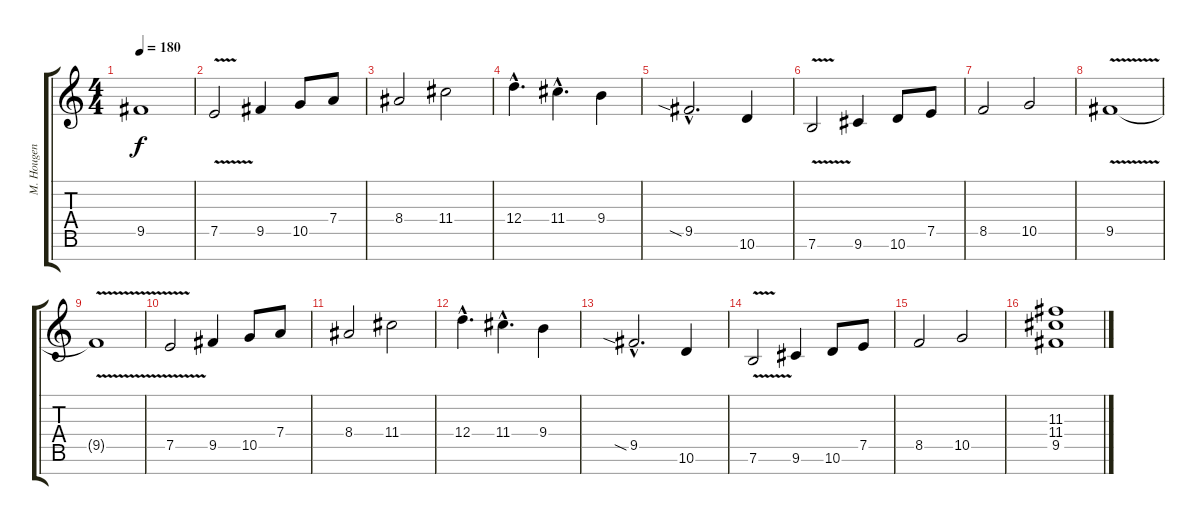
\track ("M. Hougen - Guitar" "M. Hougen ") {instrument distortionguitar}
\staff {score tabs}
\tuning (E4 B3 G3 D3 A2 E2 B1) {hide}
\ts (4 4)
\tempo 180
\clef g2
\ks c
9.5{t}.1{dy f} |
7.5{v}.2 9.5.4 10.5.8 7.4.8 |
8.4.2 11.4.2 |
12.4{hac}.4{d} 11.4{hac}.4{d} 9.4.4 |
9.5{sia hac}.2{d} 10.6.4 |
7.6{v}.2 9.6.4 10.6.8 7.5.8 |
8.5.2 10.5.2 |
9.5{v}.1 |
9.5{t}.1 |
7.5{v}.2 9.5.4 10.5.8 7.4.8 |
8.4.2 11.4.2 |
12.4{hac}.4{d} 11.4{hac}.4{d} 9.4.4 |
9.5{sia hac}.2{d} 10.6.4 |
7.6{v}.2 9.6.4 10.6.8 7.5.8 |
8.5.2 10.5.2 |
(11.3 11.4 9.5).1
